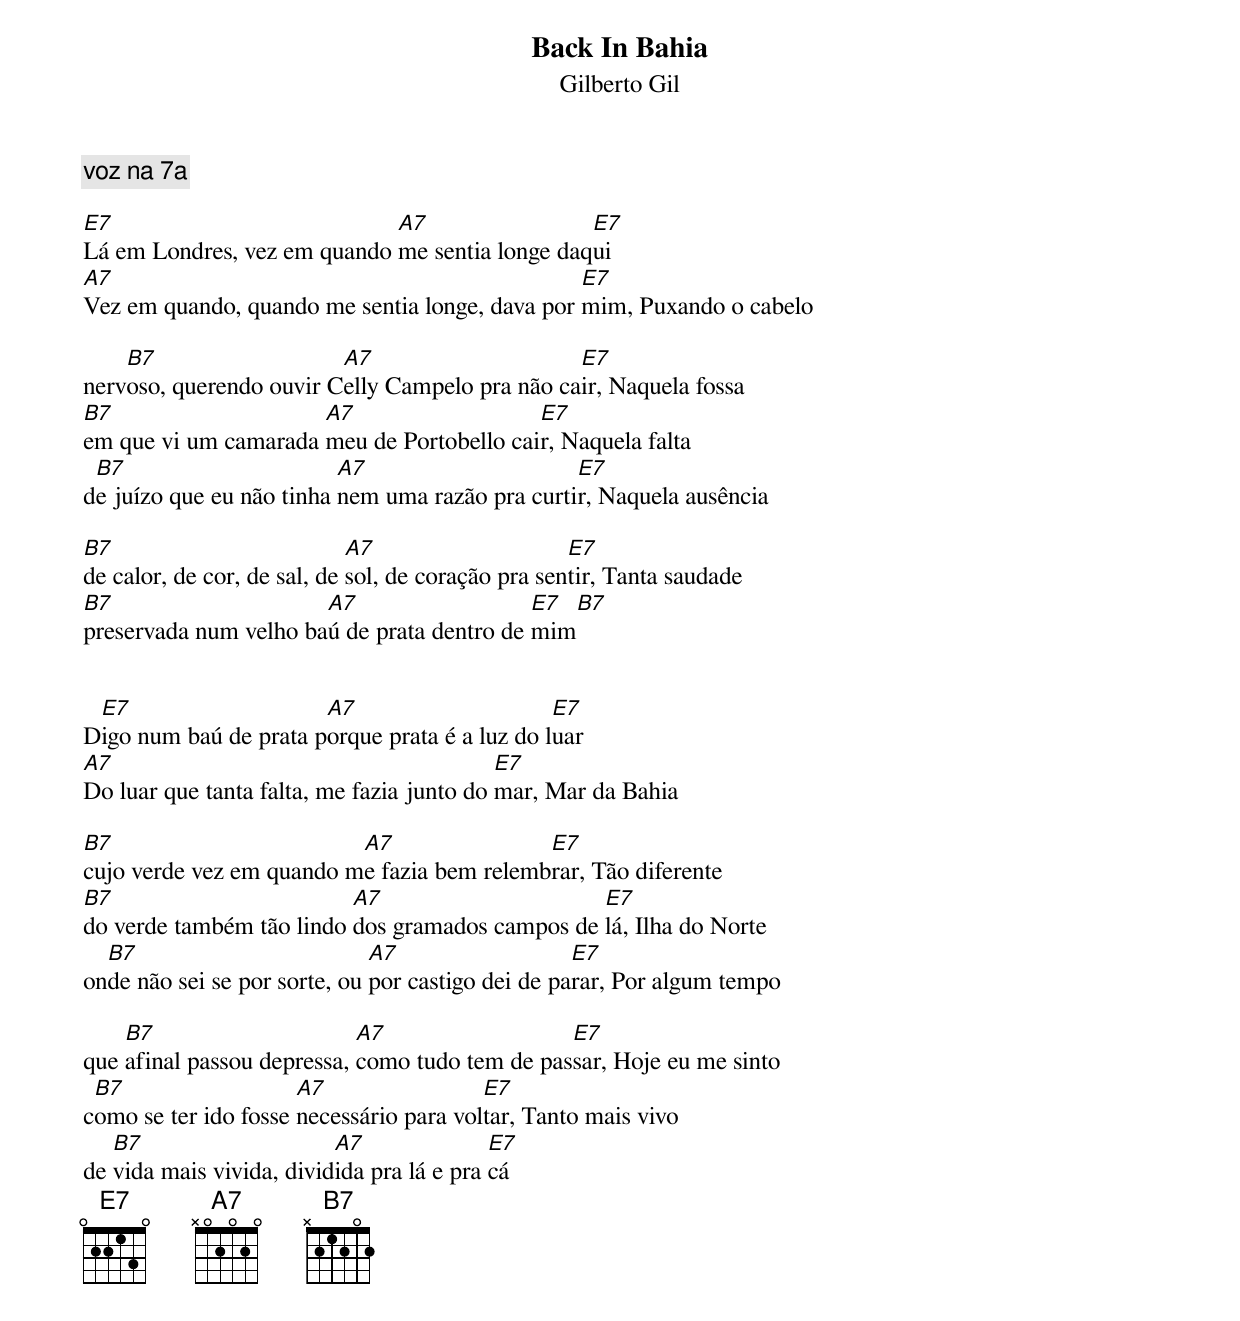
Back In Bahia
Gilberto Gil

voz na 7a

E7                           A7                 E7
Lá em Londres, vez em quando me sentia longe daqui
A7                                              E7
Vez em quando, quando me sentia longe, dava por mim, Puxando o cabelo

    B7                   A7                     E7
nervoso, querendo ouvir Celly Campelo pra não cair, Naquela fossa
B7                    A7                   E7
em que vi um camarada meu de Portobello cair, Naquela falta
 B7                       A7                     E7
de juízo que eu não tinha nem uma razão pra curtir, Naquela ausência

B7                           A7                     E7
de calor, de cor, de sal, de sol, de coração pra sentir, Tanta saudade
B7                     A7                   E7  B7
preservada num velho baú de prata dentro de mim


 E7                    A7                      E7
Digo num baú de prata porque prata é a luz do luar
A7                                         E7
Do luar que tanta falta, me fazia junto do mar, Mar da Bahia

B7                        A7                E7
cujo verde vez em quando me fazia bem relembrar, Tão diferente
B7                        A7                     E7
do verde também tão lindo dos gramados campos de lá, Ilha do Norte
  B7                          A7                   E7
onde não sei se por sorte, ou por castigo dei de parar, Por algum tempo

    B7                      A7                  E7
que afinal passou depressa, como tudo tem de passar, Hoje eu me sinto
 B7                   A7                 E7
como se ter ido fosse necessário para voltar, Tanto mais vivo
   B7                     A7               E7
de vida mais vivida, dividida pra lá e pra cá
